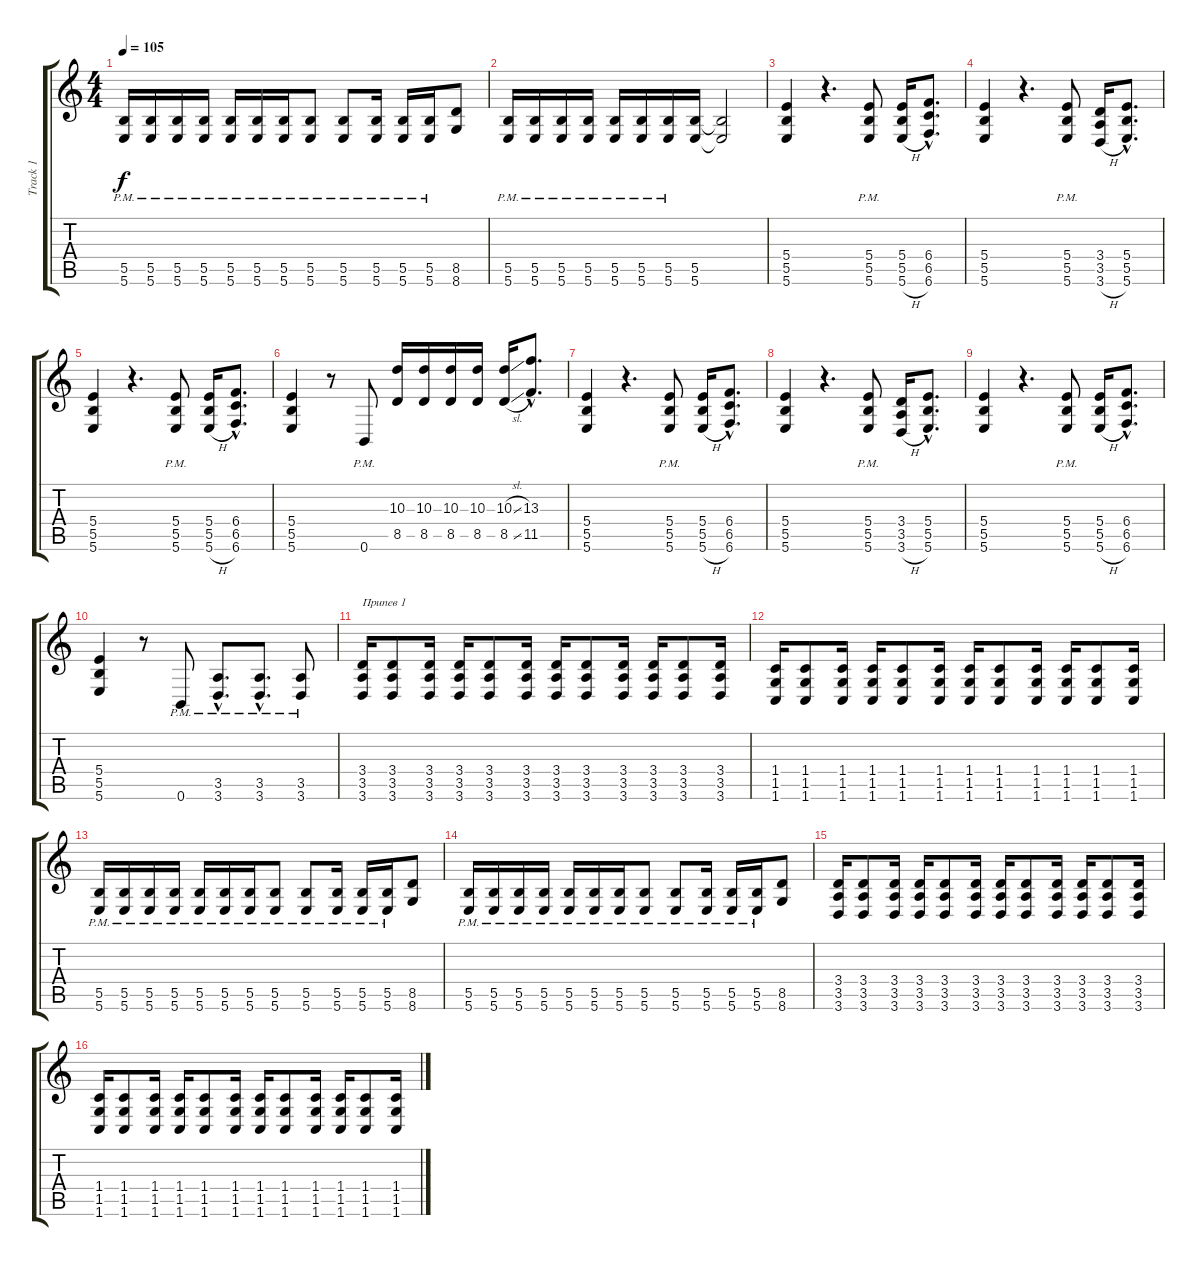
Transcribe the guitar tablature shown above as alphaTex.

\track ("Track 1" "Track 1") {instrument distortionguitar}
\staff {score tabs}
\tuning (Db4 Ab3 E3 B2 Gb2 B1) {hide}
\ts (4 4)
\tempo 105
\clef g2
\ks c
(5.5{pm} 5.6{pm}).16{dy f} (5.5{pm} 5.6{pm}).16 (5.5{pm} 5.6{pm}).16 (5.5{pm} 5.6{pm}).16 (5.5{pm} 5.6{pm}).16 (5.5{pm} 5.6{pm}).16 (5.5{pm} 5.6{pm}).16 (5.5{pm} 5.6{pm}).8 (5.5{pm} 5.6{pm}).8 (5.5{pm} 5.6{pm}).16 (5.5{pm} 5.6{pm}).16 (5.5{pm} 5.6{pm}).16 (8.5 8.6).8 |
(5.5{pm} 5.6).16 (5.5{pm} 5.6{pm}).16 (5.5{pm} 5.6{pm}).16 (5.5{pm} 5.6{pm}).16 (5.5{pm} 5.6{pm}).16 (5.5{pm} 5.6{pm}).16 (5.5{pm} 5.6{pm}).16 (5.5 5.6).16 (5.5{t} 5.6{t}).2 |
(5.4 5.5 5.6).4 r.4{d} (5.4{pm} 5.5 5.6).8 (5.4 5.5 5.6{h}).16 (6.4{hac} 6.5{hac} 6.6{hac}).8{d} |
(5.4 5.5 5.6).4 r.4{d} (5.4{pm} 5.5 5.6).8 (3.4 3.5 3.6{h}).16 (5.4{hac} 5.5{hac} 5.6{hac}).8{d} |
(5.4 5.5 5.6).4 r.4{d} (5.4 5.5{pm} 5.6).8 (5.4 5.5 5.6{h}).16 (6.4{hac} 6.5{hac} 6.6{hac}).8{d} |
(5.4 5.5 5.6).4 r.8 0.6{pm}.8 (10.3 8.5).16 (10.3 8.5).16 (10.3 8.5).16 (10.3 8.5).16 (10.3{sl} 8.5{sl}).16 (13.3{hac} 11.5{hac}).8{d} |
(5.4 5.5 5.6).4 r.4{d} (5.4 5.5{pm} 5.6).8 (5.4 5.5 5.6{h}).16 (6.4{hac} 6.5{hac} 6.6{hac}).8{d} |
(5.4 5.5 5.6).4 r.4{d} (5.4 5.5 5.6{pm}).8 (3.4 3.5 3.6{h}).16 (5.4{hac} 5.5{hac} 5.6{hac}).8{d} |
(5.4 5.5 5.6).4 r.4{d} (5.4 5.5{pm} 5.6).8 (5.4 5.5 5.6{h}).16 (6.4{hac} 6.5{hac} 6.6{hac}).8{d} |
(5.4 5.5 5.6).4 r.8 0.6{pm}.8 (3.5{hac pm} 3.6{hac pm}).8{d} (3.5{hac pm} 3.6{hac pm}).8{d} (3.5{pm} 3.6{pm}).8 |
(3.4 3.5 3.6).16{txt "Припев 1"} (3.4 3.5 3.6).8 (3.4 3.5 3.6).16 (3.4 3.5 3.6).16 (3.4 3.5 3.6).8 (3.4 3.5 3.6).16 (3.4 3.5 3.6).16 (3.4 3.5 3.6).8 (3.4 3.5 3.6).16 (3.4 3.5 3.6).16 (3.4 3.5 3.6).8 (3.4 3.5 3.6).16 |
(1.4 1.5 1.6).16 (1.4 1.5 1.6).8 (1.4 1.5 1.6).16 (1.4 1.5 1.6).16 (1.4 1.5 1.6).8 (1.4 1.5 1.6).16 (1.4 1.5 1.6).16 (1.4 1.5 1.6).8 (1.4 1.5 1.6).16 (1.4 1.5 1.6).16 (1.4 1.5 1.6).8 (1.4 1.5 1.6).16 |
(5.5{pm} 5.6{pm}).16 (5.5{pm} 5.6{pm}).16 (5.5{pm} 5.6{pm}).16 (5.5{pm} 5.6{pm}).16 (5.5{pm} 5.6{pm}).16 (5.5{pm} 5.6{pm}).16 (5.5{pm} 5.6{pm}).16 (5.5{pm} 5.6{pm}).8 (5.5{pm} 5.6{pm}).8 (5.5{pm} 5.6{pm}).16 (5.5{pm} 5.6{pm}).16 (5.5{pm} 5.6{pm}).16 (8.5 8.6).8 |
(5.5{pm} 5.6{pm}).16 (5.5{pm} 5.6{pm}).16 (5.5{pm} 5.6{pm}).16 (5.5{pm} 5.6{pm}).16 (5.5{pm} 5.6{pm}).16 (5.5{pm} 5.6{pm}).16 (5.5{pm} 5.6{pm}).16 (5.5{pm} 5.6{pm}).8 (5.5{pm} 5.6{pm}).8 (5.5{pm} 5.6{pm}).16 (5.5{pm} 5.6{pm}).16 (5.5{pm} 5.6{pm}).16 (8.5 8.6).8 |
(3.4 3.5 3.6).16 (3.4 3.5 3.6).8 (3.4 3.5 3.6).16 (3.4 3.5 3.6).16 (3.4 3.5 3.6).8 (3.4 3.5 3.6).16 (3.4 3.5 3.6).16 (3.4 3.5 3.6).8 (3.4 3.5 3.6).16 (3.4 3.5 3.6).16 (3.4 3.5 3.6).8 (3.4 3.5 3.6).16 |
(1.4 1.5 1.6).16 (1.4 1.5 1.6).8 (1.4 1.5 1.6).16 (1.4 1.5 1.6).16 (1.4 1.5 1.6).8 (1.4 1.5 1.6).16 (1.4 1.5 1.6).16 (1.4 1.5 1.6).8 (1.4 1.5 1.6).16 (1.4 1.5 1.6).16 (1.4 1.5 1.6).8 (1.4 1.5 1.6).16
